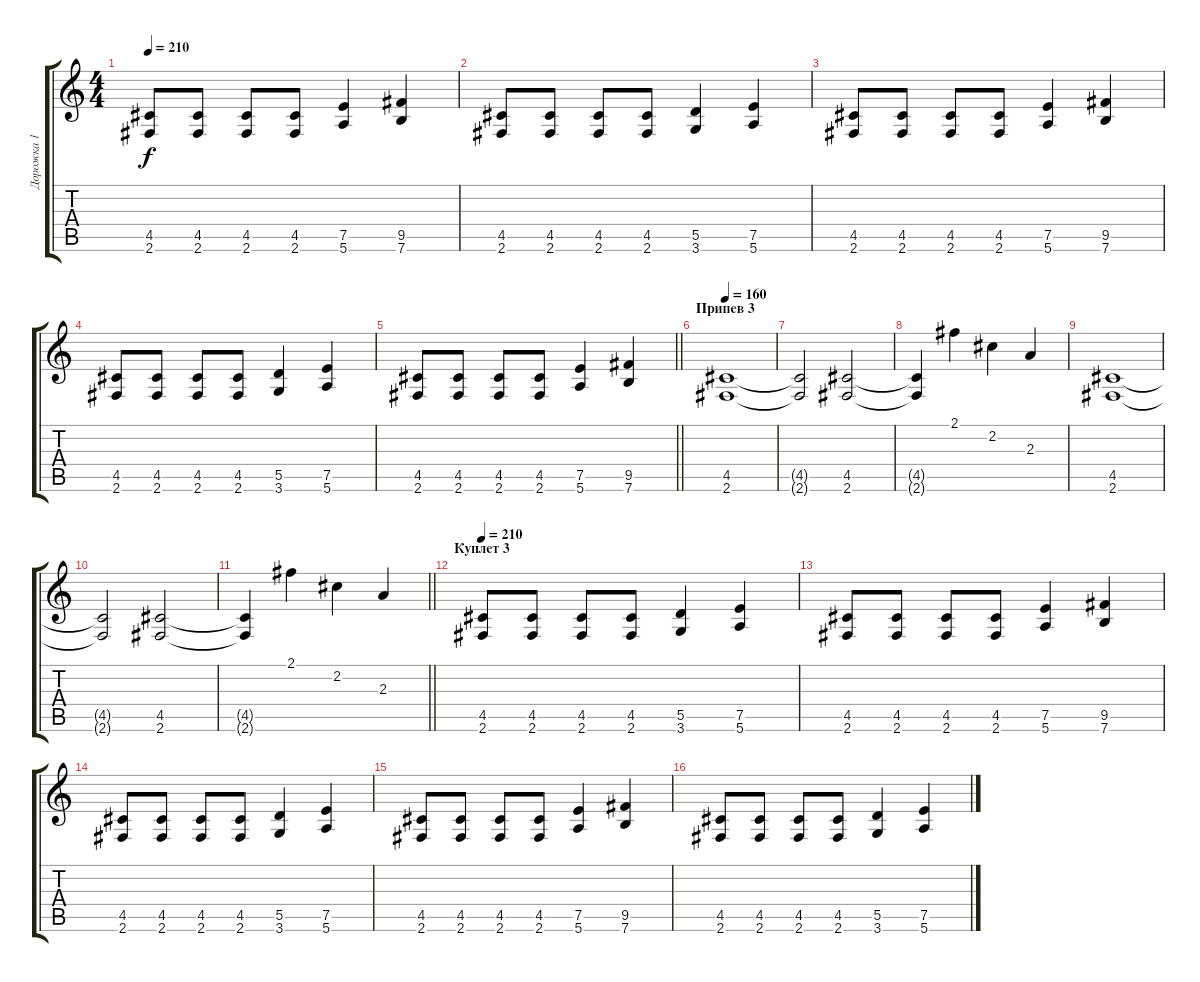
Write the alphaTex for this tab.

\track ("Дорожка 1" "Дорожка 1") {instrument overdrivenguitar}
\staff {score tabs}
\tuning (E4 B3 G3 D3 A2 E2) {hide}
\ts (4 4)
\tempo 210
\clef g2
\ks c
(4.5 2.6).8{dy f} (4.5 2.6).8 (4.5 2.6).8 (4.5 2.6).8 (7.5 5.6).4 (9.5 7.6).4 |
(4.5 2.6).8 (4.5 2.6).8 (4.5 2.6).8 (4.5 2.6).8 (5.5 3.6).4 (7.5 5.6).4 |
(4.5 2.6).8 (4.5 2.6).8 (4.5 2.6).8 (4.5 2.6).8 (7.5 5.6).4 (9.5 7.6).4 |
(4.5 2.6).8 (4.5 2.6).8 (4.5 2.6).8 (4.5 2.6).8 (5.5 3.6).4 (7.5 5.6).4 |
\barLineRight lightlight
(4.5 2.6).8 (4.5 2.6).8 (4.5 2.6).8 (4.5 2.6).8 (7.5 5.6).4 (9.5 7.6).4 |
\section ("" "Припев 3")
\tempo 160
(4.5 2.6).1 |
(4.5{t} 2.6{t}).2 (4.5 2.6).2 |
(4.5{t} 2.6{t}).4 2.1.4 2.2.4 2.3.4 |
(4.5 2.6).1 |
(4.5{t} 2.6{t}).2 (4.5 2.6).2 |
\barLineRight lightlight
(4.5{t} 2.6{t}).4 2.1.4 2.2.4 2.3.4 |
\section ("" "Куплет 3")
\tempo 210
(4.5 2.6).8 (4.5 2.6).8 (4.5 2.6).8 (4.5 2.6).8 (5.5 3.6).4 (7.5 5.6).4 |
(4.5 2.6).8 (4.5 2.6).8 (4.5 2.6).8 (4.5 2.6).8 (7.5 5.6).4 (9.5 7.6).4 |
(4.5 2.6).8 (4.5 2.6).8 (4.5 2.6).8 (4.5 2.6).8 (5.5 3.6).4 (7.5 5.6).4 |
(4.5 2.6).8 (4.5 2.6).8 (4.5 2.6).8 (4.5 2.6).8 (7.5 5.6).4 (9.5 7.6).4 |
(4.5 2.6).8 (4.5 2.6).8 (4.5 2.6).8 (4.5 2.6).8 (5.5 3.6).4 (7.5 5.6).4
